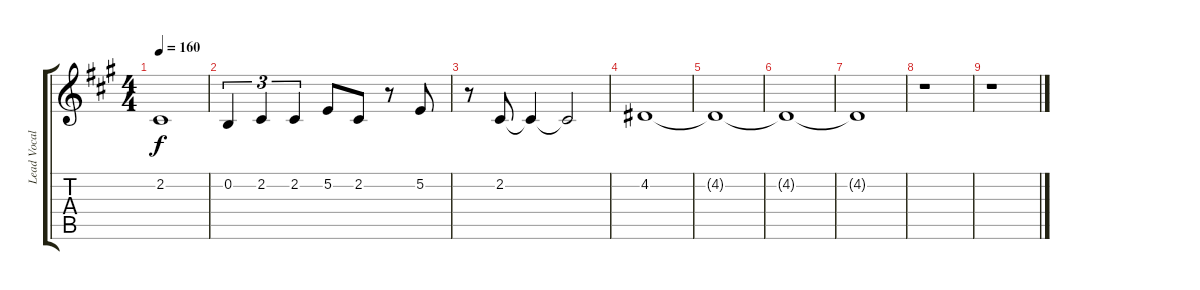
\track ("Lead Vocals" "Lead Vocal") {instrument altosax}
\staff {score tabs}
\tuning (E4 B3 G3 D3 A2 E2) {hide}
\ts (4 4)
\tempo 160
\clef g2
\ks a
2.2.1{dy f} |
0.2.4{tu (3 2)} 2.2.4{tu (3 2)} 2.2.4{tu (3 2)} 5.2.8 2.2.8 r.8 5.2.8 |
r.8 2.2.8 2.2{t}.4 2.2{t}.2 |
4.2.1 |
4.2{t}.1 |
4.2{t}.1 |
4.2{t}.1 |
r.1 |
r.1
